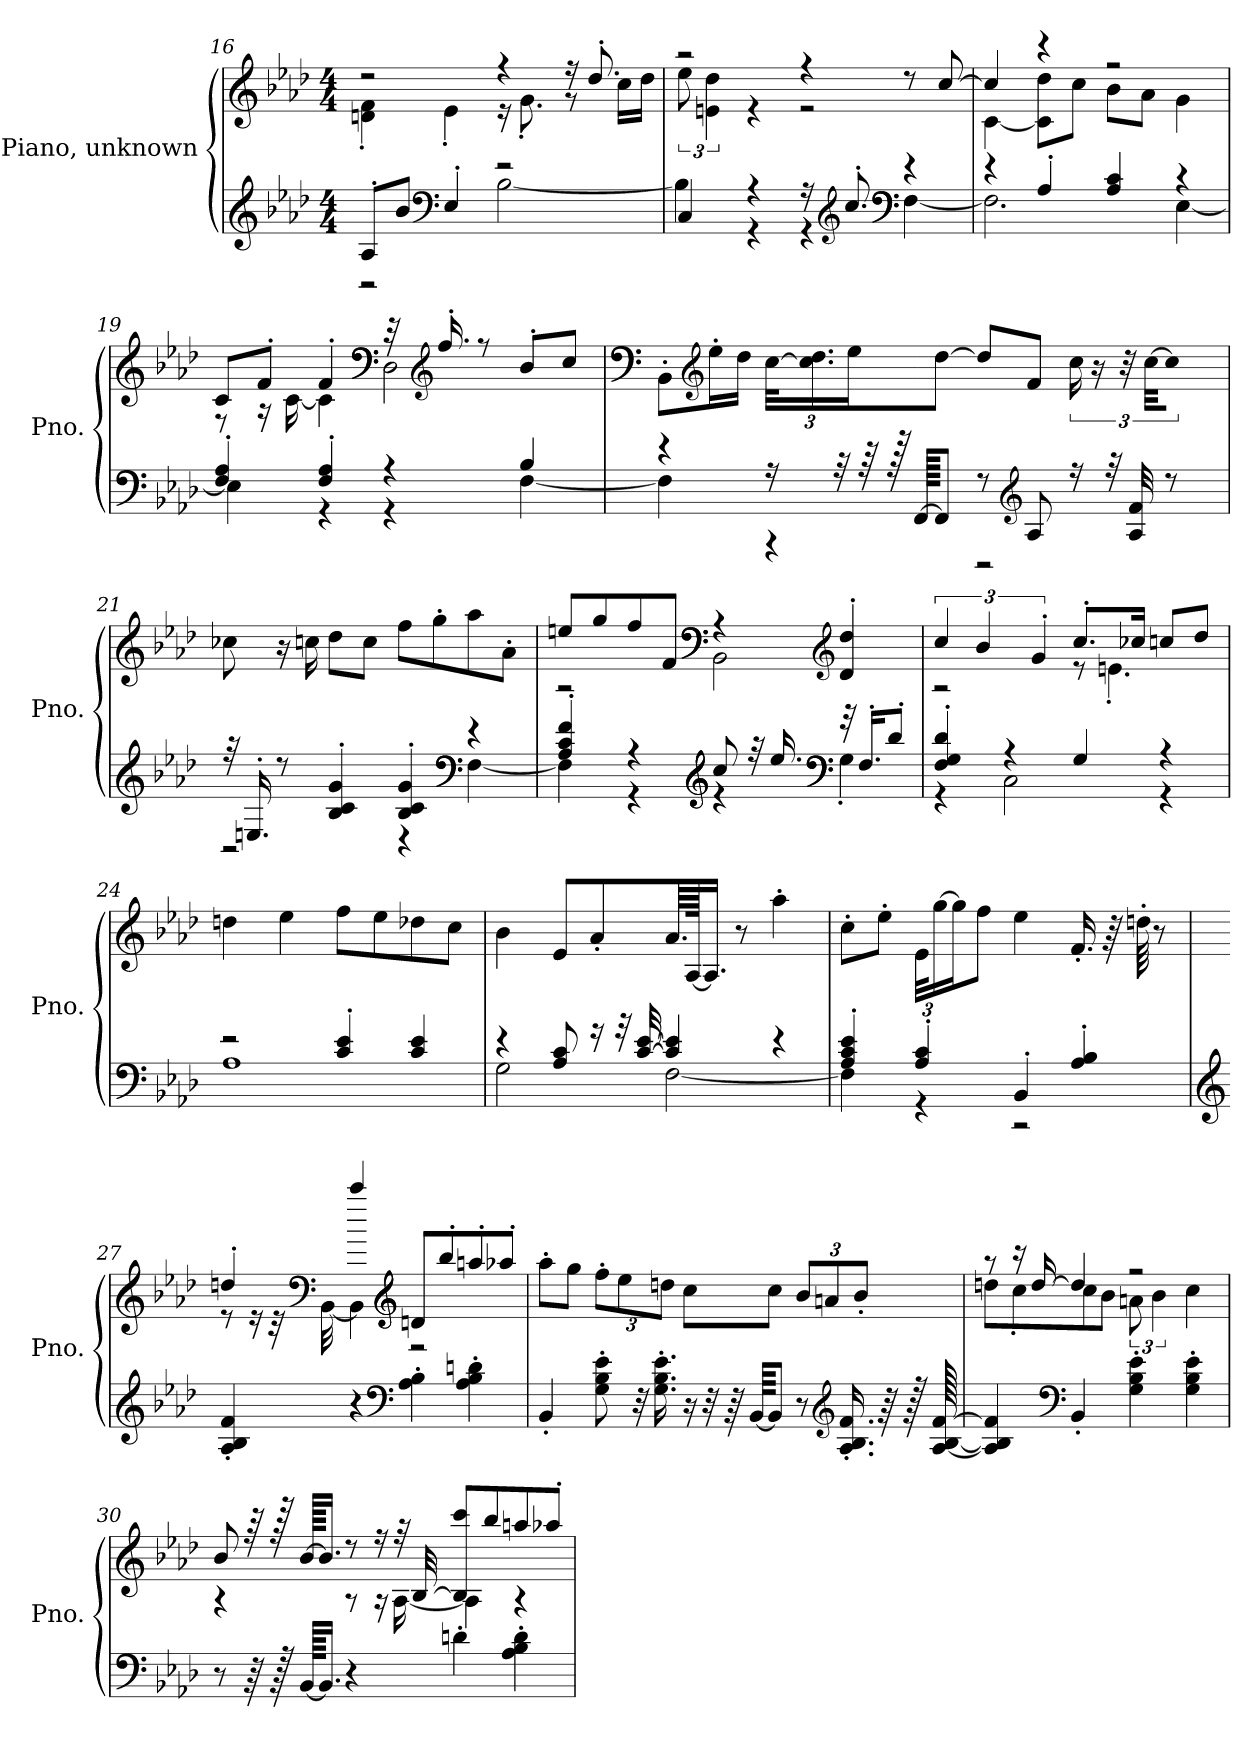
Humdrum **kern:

**kern	**kern
*part1	*part1
*staff2	*staff1
*I"Piano, unknown	*
*I'Pno.	*
*clefG2	*clefG2
*k[b-e-a-d-]	*k[b-e-a-d-]
*M4/4	*M4/4
=16	=16
*^	*^
8A-'/L	2r	2r	4dn\' 4f\'
8b-/J	.	.	.
*clefF4	*	*	*
4E-'/	.	.	4e-'\
2r	[2B-\	4r	16r
.	.	.	8.g'\
.	.	16r	8r
.	.	8.dd-'/	.
.	.	.	16cc\LL
.	.	.	16dd-\JJ
!!LO:PB:g=z	!!
=17	=17	=17	=17
4C/	4B-\]	2r	12ee-\
.	.	.	6en\ 6dd-\
4r	4r	.	4r
16r	4r	4r	2r
*clefG2	*	*	*
8.cc'/	.	.	.
*clefF4	*	*	*
4r	[4F\	8r	.
.	.	[8cc/	.
=18	=18	=18	=18
4r	2.F\]	4cc/]	[4c\
4A-'/	.	4r	8c\] 8dd-\L
.	.	.	8cc\J
4A-/ 4c/	.	2r	8b-\L
.	.	.	8a-\J
4r	[4E-\	.	4g\
=19	=19	=19	=19
4F/' 4A-/'	4E-\]	8c/L	8r
.	.	8f'/J	16r
.	.	.	[16c\
4F/' 4A-/'	4r	4f'/	4c\]
*	*	*clefF4	*
4r	4r	32r	2D-\
*	*	*clefG2	*
.	.	16.ff'/	.
.	.	8r	.
4B-/	[4F\	8b-'/L	.
.	.	8cc/J	.
*	*	*v	*v
!!LO:LB:g=z
=20	=20	=20
*	*	*clefF4
4r	4F\]	8BB-'\L
*	*	*clefG2
.	.	16ee-'\L
.	.	16dd-\JJ
*	*	*Xbrackettup
16r	4r	[48cc\KLL
.	.	24.cc\] 24.dd-\
32r	.	.
.	.	24ee-\J
64r	.	.
128r	.	.
[128FF/KKKKL	.	.
8FF/J]	.	[8dd-\J
8r	2r	8dd-/L]
*clefG2	*	*
8A-/	.	8f/J
*	*	*brackettup
16r	.	24cc\
.	.	24r
32r	.	.
.	.	48r
32A-/ 32f/	.	.
.	.	[48cc\KKL
8r	.	8cc\J]
=21	=21	=21
32r	2r	8cc-X\
16.En'/	.	.
8r	.	16r
.	.	16ccn\
4B-/' 4c/' 4g/'	.	8dd-\L
.	.	8cc\J
4B-/' 4c/' 4g/'	4r	8ff\L
.	.	8gg'\
*clefF4	*	*
4r	[4F\	8aa-\
.	.	8a-'\J
!!LO:LB:g=z
=22	=22	=22
*	*	*^
4A-/' 4c/' 4f/'	4F\]	8een/L	2r
.	.	8gg/	.
4r	4r	8ff/	.
.	.	8f/J	.
*clefG2	*	*clefF4	*
8cc/	4r	4r	2BB-\
32r	.	.	.
16.ee-/	.	.	.
*clefF4	*	*clefG2	*
32r	4G'\	4d-/' 4dd-/'	.
16.F'/KL	.	.	.
8d-'/J	.	.	.
=23	=23	=23	=23
4F/' 4G/' 4d-/'	4r	6cc/	2r
.	.	6b-/	.
4r	2C\	.	.
.	.	6g'/	.
4G/	.	8.cc'/L	8r
.	.	.	4.en'\
.	.	16cc-X/Jk	.
4r	4r	8ccn/L	.
.	.	8dd-/J	.
*	*	*v	*v
=24	=24	=24
2r	1A-	4ddn\
.	.	4ee-\
4c/' 4e-/'	.	8ff\L
.	.	8ee-\
4c/ 4e-/	.	8dd-X\
.	.	8cc\J
!!LO:LB:g=z
=25	=25	=25
4r	2G\	4b-\
8A-/ 8c/	.	8e-/L
16r	.	8a-'/
32r	.	.
[32c/ [32e-/	.	.
4c/] 4e-/]	[2F\	64.a-/LLL
.	.	[128A-/JJK
.	.	16.A-/JJ]
.	.	8r
4r	.	4aa-'\
=26	=26	=26
4A-/' 4c/' 4e-/'	4F\]	8cc'\L
.	.	8ee-'\J
*	*	*Xbrackettup
4A-/' 4c/'	4r	48e-\KLL
.	.	[24gg\
.	.	16gg\J]
.	.	8ff\J
4BB-'/	2r	4ee-\
4A-/' 4B-/'	.	16.f'/
.	.	64r
.	.	64ddn'\
.	.	8r
*v	*v	*
=27	=27
*clefG2	*
*	*^
4A-/' 4B-/' 4f/'	4ddn'/	8r
.	.	16r
.	.	32r
*	*clefF4	*
.	.	[32BB-\
4r	4ccc/	4BB-\]
*clefF4	*clefG2	*
4A-\' 4B-\'	8dn/L	2r
.	8bb-'/	.
4A-\' 4B-\' 4dn\'	8aan'/	.
.	8aa-X'/J	.
*	*v	*v
!!LO:LB:g=z
=28	=28
4BB-'/	8aa-'\L
.	8gg\J
8G\' 8B-\' 8e-\'	12ff'\L
.	12ee-\
32r	.
16.G\' 16.B-\' 16.e-\'	.
.	12ddn\J
16r	8cc\L
32r	.
64r	.
[64BB-/KKKL	.
8BB-/J]	8cc\J
8r	12b-/L
.	12an/
*clefG2	*
16.A-/' 16.B-/' 16.f/'	.
.	12b-'/J
64r	.
128r	.
[128A-/ [128B-/ [128f/	.
=29	=29
*	*^
4A-/] 4B-/] 4f/]	8r	8ddn\L
.	16r	8cc'\
.	[16dd/	.
*clefF4	*	*
4BB-'/	4dd/]	8cc\
.	.	8b-\J
*	*	*brackettup
4G\' 4B-\' 4e-\'	2r	12an\
.	.	6b-\
4G\' 4B-\' 4e-\'	.	4cc\
!!LO:LB:g=z	!!
=30	=30	=30
8r	8b-/	4r
64r	64r	.
128r	128r	.
[128BB-/KKKLL	[128b-/KKKLL	.
16.BB-/JJ]	16.b-/JJ]	.
4r	8r	8r
.	16r	16r
.	32r	[16A-\
.	[32B-/	.
4dn'\	8B-/] 8ccc/L	4A-\]
.	8bb-/	.
4A-\' 4B-\' 4d\'	8aan/	4r
.	8aa-X'/J	.
*	*v	*v
=	=
*-	*-
